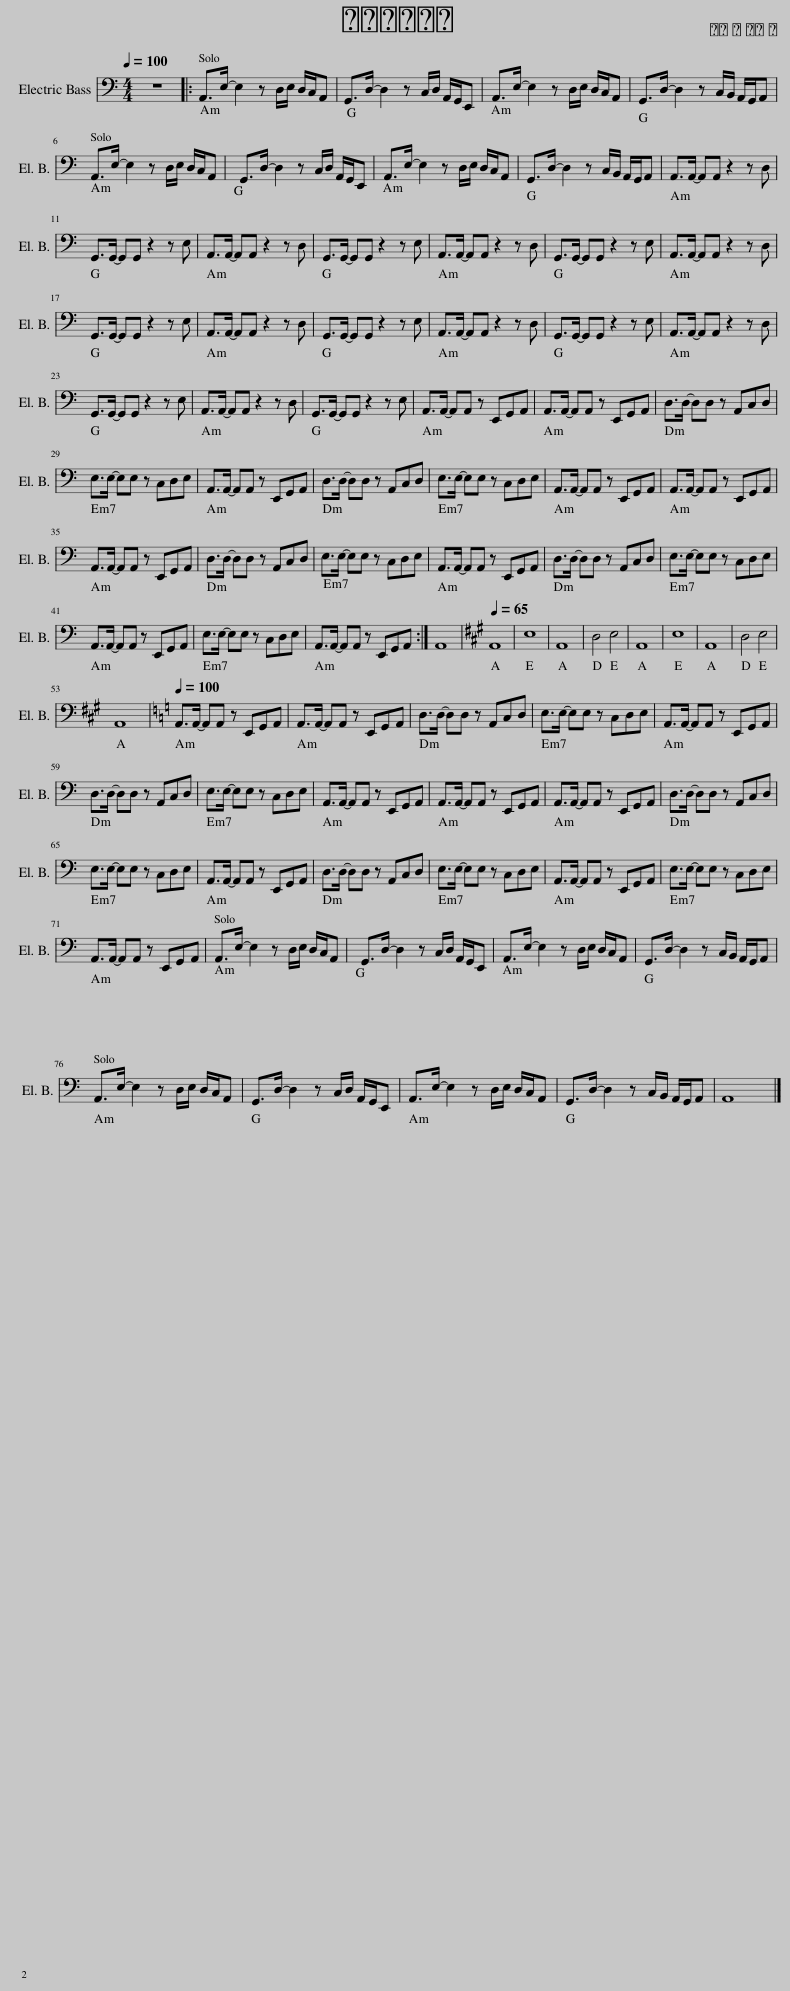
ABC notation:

X:1
%%score 1 { 2 | ( 3 4 ) } 5 6
L:1/8
Q:1/4=100
M:4/4
I:linebreak $
K:C
V:1 treble-8
V:2 treble
V:3 bass
V:4 bass
V:5 bass transpose=-12
V:6 perc
K:none
V:1
 z8 |: a3/2 e'/- e'2 z d'/ e'/ d'/ c'/ a | g3/2 d'/- d'2 z c'/ d'/ a/ g/ e | a3/2 e'/- e'2 z d'/ e'/ d'/ c'/ a | g3/2 d'/- d'2 z c'/ b/ a/ g/ a |$ %5
 a3/2 e'/- e'2 z d'/ e'/ d'/ c'/ a | g3/2 d'/- d'2 z c'/ d'/ a/ g/ e | a3/2 e'/- e'2 z d'/ e'/ d'/ c'/ a | g3/2 d'/- d'2 z c'/ b/ a/ g/ a | z8 |$ %10
 z8 | z8 | z8 | z8 | z8 | %15
 z8 |$ z8 | z8 | z8 | z8 | %20
 z8 | z8 |$ z8 | z8 | z8 | %25
 [ac'e']3/2 [ac'e']/ z [ac'e'] [ac'e']3/2 [ac'e']/ z [ac'e'] | [ac'e']3/2 [ac'e']/ z [ac'e'] [ac'e']3/2 [ac'e']/ z [ac'e'] | [ad'f']3/2 [ad'f']/ z [ad'f'] [ad'f']3/2 [ad'f']/ z [ad'f'] |$ [gbe']3/2 [gbe']/ z [gbe'] [gbe']3/2 [gbe']/ z [gbe'] | [ac'e']3/2 [ac'e']/ z [ac'e'] [ac'e']3/2 [ac'e']/ z [ac'e'] | %30
 [gbd']3/2 [gbd']/ z [gbd'] [gbd']3/2 [gbd']/ z [gbd'] | [gbe']3/2 [gbe']/ z [gbe'] [gbe']3/2 [gbe']/ z [gbe'] | [ac'e']3/2 [ac'e']/ z [ac'e'] [ac'e']3/2 [ac'e']/ z [ac'e'] | [ac'e']3/2 [ac'e']/ z [ac'e'] [ac'e']3/2 [ac'e']/ z [ac'e'] |$ [ac'e']3/2 [ac'e']/ z [ac'e'] [ac'e']3/2 [ac'e']/ z [ac'e'] | %35
 [ad'f']3/2 [ad'f']/ z [ad'f'] [ad'f']3/2 [ad'f']/ z [ad'f'] | [gbe']3/2 [gbe']/ z [gbe'] [gbe']3/2 [gbe']/ z [gbe'] | [ac'e']3/2 [ac'e']/ z [ac'e'] [ac'e']3/2 [ac'e']/ z [ac'e'] | [gbd']3/2 [gbd']/ z [gbd'] [gbd']3/2 [gbd']/ z [gbd'] | [gbe']3/2 [gbe']/ z [gbe'] [gbe']3/2 [gbe']/ z [gbe'] |$ %40
 [ac'e']3/2 [ac'e']/ z [ac'e'] [ac'e']3/2 [ac'e']/ z [ac'e'] | [gbe']3/2 [gbe']/ z [gbe'] [gbe']3/2 [gbe']/ z [gbe'] | [ac'e']3/2 [ac'e']/ z [ac'e'] [ac'e']3/2 [ac'e']/ z [ac'e'] :| [ac'e']8 |[K:A][Q:1/4=65] e'8 | %45
 e'8 | e'8 | f'4 e'4 | e'8 | e'8 | %50
 e'8 | f'4 e'4 |$ e'8 |[K:C][Q:1/4=100] [ac'e']3/2 [ac'e']/ z [ac'e'] [ac'e']3/2 [ac'e']/ z [ac'e'] | [ac'e']3/2 [ac'e']/ z [ac'e'] [ac'e']3/2 [ac'e']/ z [ac'e'] | %55
 [ad'f']3/2 [ad'f']/ z [ad'f'] [ad'f']3/2 [ad'f']/ z [ad'f'] | [gbe']3/2 [gbe']/ z [gbe'] [gbe']3/2 [gbe']/ z [gbe'] | [ac'e']3/2 [ac'e']/ z [ac'e'] [ac'e']3/2 [ac'e']/ z [ac'e'] |$ [gbd']3/2 [gbd']/ z [gbd'] [gbd']3/2 [gbd']/ z [gbd'] | [gbe']3/2 [gbe']/ z [gbe'] [gbe']3/2 [gbe']/ z [gbe'] | %60
 [ac'e']3/2 [ac'e']/ z [ac'e'] [ac'e']3/2 [ac'e']/ z [ac'e'] | [ac'e']3/2 [ac'e']/ z [ac'e'] [ac'e']3/2 [ac'e']/ z [ac'e'] | [ac'e']3/2 [ac'e']/ z [ac'e'] [ac'e']3/2 [ac'e']/ z [ac'e'] | [ad'f']3/2 [ad'f']/ z [ad'f'] [ad'f']3/2 [ad'f']/ z [ad'f'] |$ [gbe']3/2 [gbe']/ z [gbe'] [gbe']3/2 [gbe']/ z [gbe'] | %65
 [ac'e']3/2 [ac'e']/ z [ac'e'] [ac'e']3/2 [ac'e']/ z [ac'e'] | [gbd']3/2 [gbd']/ z [gbd'] [gbd']3/2 [gbd']/ z [gbd'] | [gbe']3/2 [gbe']/ z [gbe'] [gbe']3/2 [gbe']/ z [gbe'] | [ac'e']3/2 [ac'e']/ z [ac'e'] [ac'e']3/2 [ac'e']/ z [ac'e'] | [gbe']3/2 [gbe']/ z [gbe'] [gbe']3/2 [gbe']/ z [gbe'] |$ %70
 [ac'e']3/2 [ac'e']/ z [ac'e'] [ac'e']3/2 [ac'e']/ z [ac'e'] | a3/2 e'/- e'2 z d'/ e'/ d'/ c'/ a | g3/2 d'/- d'2 z c'/ d'/ a/ g/ e | a3/2 e'/- e'2 z d'/ e'/ d'/ c'/ a | g3/2 d'/- d'2 z c'/ b/ a/ g/ a |$ %75
 a3/2 e'/- e'2 z d'/ e'/ d'/ c'/ a | g3/2 d'/- d'2 z c'/ d'/ a/ g/ e | a3/2 e'/- e'2 z d'/ e'/ d'/ c'/ a | g3/2 d'/- d'2 z c'/ b/ a/ g/ a | a8 |] %80
V:2
 z8 |: A3/2 e/- e2 z d/ e/ d/ c/ A | G3/2 d/- d2 z c/ d/ A/ G/ E | A3/2 e/- e2 z d/ e/ d/ c/ A | G3/2 d/- d2 z c/ B/ A/ G/ A |$ %5
 A3/2 e/- e2 z d/ e/ d/ c/ A | G3/2 d/- d2 z c/ d/ A/ G/ E | A3/2 e/- e2 z d/ e/ d/ c/ A | G3/2 d/- d2 z c/ B/ A/ G/ A | z8 |$ %10
 z8 | z8 | z8 | z8 | z8 | %15
 z8 |$ z8 | z8 | z8 | z8 | %20
 z8 | z8 |$ z8 | z8 | z8 | %25
 .[Ace]3/2 [Ace]/ z .[Ace] .[Ace]3/2 [Ace]/ z .[Ace] | .[Ace]3/2 [Ace]/ z .[Ace] .[Ace]3/2 [Ace]/ z .[Ace] | .[Adf]3/2 [Adf]/ z .[Adf] .[Adf]3/2 [Adf]/ z .[Adf] |$ .[GBe]3/2 [GBe]/ z .[GBe] .[GBe]3/2 [GBe]/ z .[GBe] | .[Ace]3/2 [Ace]/ z .[Ace] .[Ace]3/2 [Ace]/ z .[Ace] | %30
 .[GBd]3/2 [GBd]/ z .[GBd] .[GBd]3/2 [GBd]/ z .[GBd] | .[GBe]3/2 [GBe]/ z .[GBe] .[GBe]3/2 [GBe]/ z .[GBe] | .[Ace]3/2 [Ace]/ z .[Ace] .[Ace]3/2 [Ace]/ z .[Ace] | .[Ace]3/2 [Ace]/ z .[Ace] .[Ace]3/2 [Ace]/ z .[Ace] |$ .[Ace]3/2 [Ace]/ z .[Ace] .[Ace]3/2 [Ace]/ z .[Ace] | %35
 .[Adf]3/2 [Adf]/ z .[Adf] .[Adf]3/2 [Adf]/ z .[Adf] | .[GBe]3/2 [GBe]/ z .[GBe] .[GBe]3/2 [GBe]/ z .[GBe] | .[Ace]3/2 [Ace]/ z .[Ace] .[Ace]3/2 [Ace]/ z .[Ace] | .[GBd]3/2 [GBd]/ z .[GBd] .[GBd]3/2 [GBd]/ z .[GBd] | .[GBe]3/2 [GBe]/ z .[GBe] .[GBe]3/2 [GBe]/ z .[GBe] |$ %40
 .[Ace]3/2 [Ace]/ z .[Ace] .[Ace]3/2 [Ace]/ z .[Ace] | .[GBe]3/2 [GBe]/ z .[GBe] .[GBe]3/2 [GBe]/ z .[GBe] | .[Ace]3/2 [Ace]/ z .[Ace] .[Ace]3/2 [Ace]/ z .[Ace] :| [Ace]8 |[K:A] e8 | %45
 e8 | e8 | f4 e4 | e8 | e8 | %50
 e8 | f4 e4 |$ e8 |[K:C] .[Ace]3/2 [Ace]/ z .[Ace] .[Ace]3/2 [Ace]/ z .[Ace] | .[Ace]3/2 [Ace]/ z .[Ace] .[Ace]3/2 [Ace]/ z .[Ace] | %55
 .[Adf]3/2 [Adf]/ z .[Adf] .[Adf]3/2 [Adf]/ z .[Adf] | .[GBe]3/2 [GBe]/ z .[GBe] .[GBe]3/2 [GBe]/ z .[GBe] | .[Ace]3/2 [Ace]/ z .[Ace] .[Ace]3/2 [Ace]/ z .[Ace] |$ .[GBd]3/2 [GBd]/ z .[GBd] .[GBd]3/2 [GBd]/ z .[GBd] | .[GBe]3/2 [GBe]/ z .[GBe] .[GBe]3/2 [GBe]/ z .[GBe] | %60
 .[Ace]3/2 [Ace]/ z .[Ace] .[Ace]3/2 [Ace]/ z .[Ace] | .[Ace]3/2 [Ace]/ z .[Ace] .[Ace]3/2 [Ace]/ z .[Ace] | .[Ace]3/2 [Ace]/ z .[Ace] .[Ace]3/2 [Ace]/ z .[Ace] | .[Adf]3/2 [Adf]/ z .[Adf] .[Adf]3/2 [Adf]/ z .[Adf] |$ .[GBe]3/2 [GBe]/ z .[GBe] .[GBe]3/2 [GBe]/ z .[GBe] | %65
 .[Ace]3/2 [Ace]/ z .[Ace] .[Ace]3/2 [Ace]/ z .[Ace] | .[GBd]3/2 [GBd]/ z .[GBd] .[GBd]3/2 [GBd]/ z .[GBd] | .[GBe]3/2 [GBe]/ z .[GBe] .[GBe]3/2 [GBe]/ z .[GBe] | .[Ace]3/2 [Ace]/ z .[Ace] .[Ace]3/2 [Ace]/ z .[Ace] | .[GBe]3/2 [GBe]/ z .[GBe] .[GBe]3/2 [GBe]/ z .[GBe] |$ %70
 .[Ace]3/2 [Ace]/ z .[Ace] .[Ace]3/2 [Ace]/ z .[Ace] | A3/2 e/- e2 z d/ e/ d/ c/ A | G3/2 d/- d2 z c/ d/ A/ G/ E | A3/2 e/- e2 z d/ e/ d/ c/ A | G3/2 d/- d2 z c/ B/ A/ G/ A |$ %75
 A3/2 e/- e2 z d/ e/ d/ c/ A | G3/2 d/- d2 z c/ d/ A/ G/ E | A3/2 e/- e2 z d/ e/ d/ c/ A | G3/2 d/- d2 z c/ B/ A/ G/ A | A8 |] %80
V:3
 z8 |: A,,3/2 E,/- E,2 z D,/ E,/ D,/ C,/ A,, | G,,3/2 D,/- D,2 z C,/ D,/ A,,/ G,,/ E,, | A,,3/2 E,/- E,2 z D,/ E,/ D,/ C,/ A,, | G,,3/2 D,/- D,2 z C,/ B,,/ A,,/ G,,/ A,, |$ %5
 A,,3/2 E,/- E,2 z D,/ E,/ D,/ C,/ A,, | G,,3/2 D,/- D,2 z C,/ D,/ A,,/ G,,/ E,, | A,,3/2 E,/- E,2 z D,/ E,/ D,/ C,/ A,, | G,,3/2 D,/- D,2 z C,/ B,,/ A,,/ G,,/ A,, | A,,3/2 C,/- C, C, z C,/ C,/ D,/ C,/ A,, |$ %10
 G,,3/2 D,/- D, D, z D,/ D,/ B,,/ G,,/ E,, | A,,3/2 C,/- C, C,- C,/ z/ C,/ C,/ D,/ C,/ A,, | G,,3/2 D,/- D, D,- D,/ z/ D,/ D,/ B,,/ G,,/ A,, | A,,3/2 C,/- C, C, z C,/ C,/ D,/ C,/ A,, | G,,3/2 D,/- D, D, z D,/ D,/ B,,/ G,,/ E,, | %15
 A,,3/2 C,/- C, C,- C,/ z/ C,/ C,/ D,/ C,/ A,, |$ G,,3/2 D,/- D, D,- D,/ z/ D,/ D,/ B,,/ G,,/ A,, | A,,3/2 E,/- E,2 z D,/ E,/ D,/ C,/ A,, | G,,3/2 D,/- D,2 z C,/ D,/ A,,/ G,,/ E,, | A,,3/2 E,/- E,2 z D,/ E,/ D,/ C,/ A,, | %20
 G,,3/2 D,/- D,2 z C,/ B,,/ A,,/ G,,/ A,, | A,,3/2 E,/- E,2 z D,/ E,/ D,/ C,/ A,, |$ G,,3/2 D,/- D,2 z C,/ D,/ A,,/ G,,/ E,, | A,,3/2 E,/- E,2 z D,/ E,/ D,/ C,/ A,, | G,,3/2 D,/- D,2 z C,/ B,,/ A,,/ G,,/ A,, | %25
 .A,,3/2 A,,/ z/ G,,/ .A,, z E,,/ E,,/ G,, A,, | .A,,3/2 A,,/ z/ G,,/ .A,, z E,,/ E,,/ G,, A,, | .D,3/2 D,/ z/ C,/ .D, z A,,/ A,,/ C, D, |$ .D,3/2 D,/ z/ C,/ .D, z A,,/ A,,/ G,, E,, | .A,,3/2 A,,/ z/ G,,/ .A,, z E,,/ E,,/ G,, A,, | %30
 .D,3/2 D,/ z/ C,/ .D, z A,,/ A,,/ C, D, | .E,3/2 E,/ z/ D,/ .E, z G,,/ G,,/ B,, E, | .A,,3/2 A,,/ z/ G,,/ .A,, z C,/ C,/ G,, A,, | .A,,3/2 A,,/ z/ G,,/ .A,, z E,,/ E,,/ G,, A,, |$ .A,,3/2 A,,/ z/ G,,/ .A,, z E,,/ E,,/ G,, A,, | %35
 .D,3/2 D,/ z/ C,/ .D, z A,,/ A,,/ C, D, | .D,3/2 D,/ z/ C,/ .D, z A,,/ A,,/ G,, E,, | .A,,3/2 A,,/ z/ G,,/ .A,, z E,,/ E,,/ G,, A,, | .D,3/2 D,/ z/ C,/ .D, z A,,/ A,,/ C, D, | .E,3/2 E,/ z/ D,/ .E, z G,,/ G,,/ B,, E, |$ %40
 .A,,3/2 A,,/ z/ G,,/ .A,, z C,/ C,/ G,, A,, | .E,3/2 E,/ z/ D,/ .E, z G,,/ G,,/ B,, E, | .A,,3/2 A,,/ z/ G,,/ .A,, z C,/ C,/ G,, A,, :| A,,8 |[K:A] [Ac]8 | %45
 [GB]8 | [Ac]8 | [Ad]4 [GB]4 | [Ac]8 | [GB]8 | %50
 [Ac]8 | [Ad]4 [GB]4 |$ c8 |[K:C] .A,,3/2 A,,/ z/ G,,/ .A,, z E,,/ E,,/ G,, A,, | .A,,3/2 A,,/ z/ G,,/ .A,, z E,,/ E,,/ G,, A,, | %55
 .D,3/2 D,/ z/ C,/ .D, z A,,/ A,,/ C, D, | .D,3/2 D,/ z/ C,/ .D, z A,,/ A,,/ G,, E,, | .A,,3/2 A,,/ z/ G,,/ .A,, z E,,/ E,,/ G,, A,, |$ .D,3/2 D,/ z/ C,/ .D, z A,,/ A,,/ C, D, | .E,3/2 E,/ z/ D,/ .E, z G,,/ G,,/ B,, E, | %60
 .A,,3/2 A,,/ z/ G,,/ .A,, z C,/ C,/ G,, A,, | .A,,3/2 A,,/ z/ G,,/ .A,, z E,,/ E,,/ G,, A,, | .A,,3/2 A,,/ z/ G,,/ .A,, z E,,/ E,,/ G,, A,, | .D,3/2 D,/ z/ C,/ .D, z A,,/ A,,/ C, D, |$ .D,3/2 D,/ z/ C,/ .D, z A,,/ A,,/ G,, E,, | %65
 .A,,3/2 A,,/ z/ G,,/ .A,, z E,,/ E,,/ G,, A,, | .D,3/2 D,/ z/ C,/ .D, z A,,/ A,,/ C, D, | .E,3/2 E,/ z/ D,/ .E, z G,,/ G,,/ B,, E, | .A,,3/2 A,,/ z/ G,,/ .A,, z C,/ C,/ G,, A,, | .E,3/2 E,/ z/ D,/ .E, z G,,/ G,,/ B,, E, |$ %70
 .A,,3/2 A,,/ z/ G,,/ .A,, z C,/ C,/ G,, A,, | A,,3/2 E,/- E,2 z D,/ E,/ D,/ C,/ A,, | G,,3/2 D,/- D,2 z C,/ D,/ A,,/ G,,/ E,, | A,,3/2 E,/- E,2 z D,/ E,/ D,/ C,/ A,, | G,,3/2 D,/- D,2 z C,/ B,,/ A,,/ G,,/ A,, |$ %75
 A,,3/2 E,/- E,2 z D,/ E,/ D,/ C,/ A,, | G,,3/2 D,/- D,2 z C,/ D,/ A,,/ G,,/ E,, | A,,3/2 E,/- E,2 z D,/ E,/ D,/ C,/ A,, | G,,3/2 D,/- D,2 z C,/ B,,/ A,,/ G,,/ .A,, | A,,8 |] %80
V:4
 x8 |: x8 | x8 | x8 | x8 |$ %5
 x8 | x8 | x8 | x8 | x8 |$ %10
 x8 | x8 | x8 | x8 | x8 | %15
 x8 |$ x8 | x8 | x8 | x8 | %20
 x8 | x8 |$ x8 | x8 | x8 | %25
 x8 | x8 | x8 |$ x8 | x8 | %30
 x8 | x8 | x8 | x8 |$ x8 | %35
 x8 | x8 | x8 | x8 | x8 |$ %40
 x8 | x8 | x8 :| x8 |[K:A] x8 | %45
 x8 | x8 | x8 | x8 | x8 | %50
 x8 | x8 |$ A8 |[K:C] x8 | x8 | %55
 x8 | x8 | x8 |$ x8 | x8 | %60
 x8 | x8 | x8 | x8 |$ x8 | %65
 x8 | x8 | x8 | x8 | x8 |$ %70
 x8 | x8 | x8 | x8 | x8 |$ %75
 x8 | x8 | x8 | x8 | x8 |] %80
V:5
 z8 |: A,,>E,- E,2 z D,/E,/ D,/C,/A,, | G,,>D,- D,2 z C,/D,/ A,,/G,,/E,, | A,,>E,- E,2 z D,/E,/ D,/C,/A,, | G,,>D,- D,2 z C,/B,,/ A,,/G,,/A,, |$ %5
 A,,>E,- E,2 z D,/E,/ D,/C,/A,, | G,,>D,- D,2 z C,/D,/ A,,/G,,/E,, | A,,>E,- E,2 z D,/E,/ D,/C,/A,, | G,,>D,- D,2 z C,/B,,/ A,,/G,,/A,, | A,,>A,,- A,,A,, z2 z D, |$ %10
 G,,>G,,- G,,G,, z2 z E, | A,,>A,,- A,,A,, z2 z D, | G,,>G,,- G,,G,, z2 z E, | A,,>A,,- A,,A,, z2 z D, | G,,>G,,- G,,G,, z2 z E, | %15
 A,,>A,,- A,,A,, z2 z D, |$ G,,>G,,- G,,G,, z2 z E, | A,,>A,,- A,,A,, z2 z D, | G,,>G,,- G,,G,, z2 z E, | A,,>A,,- A,,A,, z2 z D, | %20
 G,,>G,,- G,,G,, z2 z E, | A,,>A,,- A,,A,, z2 z D, |$ G,,>G,,- G,,G,, z2 z E, | A,,>A,,- A,,A,, z2 z D, | G,,>G,,- G,,G,, z2 z E, | %25
 A,,>A,,- A,,A,, z E,,G,,A,, | A,,>A,,- A,,A,, z E,,G,,A,, | D,>D,- D,D, z A,,C,D, |$ E,>E,- E,E, z C,D,E, | A,,>A,,- A,,A,, z E,,G,,A,, | %30
 D,>D,- D,D, z A,,C,D, | E,>E,- E,E, z C,D,E, | A,,>A,,- A,,A,, z E,,G,,A,, | A,,>A,,- A,,A,, z E,,G,,A,, |$ A,,>A,,- A,,A,, z E,,G,,A,, | %35
 D,>D,- D,D, z A,,C,D, | E,>E,- E,E, z C,D,E, | A,,>A,,- A,,A,, z E,,G,,A,, | D,>D,- D,D, z A,,C,D, | E,>E,- E,E, z C,D,E, |$ %40
 A,,>A,,- A,,A,, z E,,G,,A,, | E,>E,- E,E, z C,D,E, | A,,>A,,- A,,A,, z E,,G,,A,, :| A,,8 |[K:A] A,,8 | %45
 E,8 | A,,8 | D,4 E,4 | A,,8 | E,8 | %50
 A,,8 | D,4 E,4 |$ A,,8 |[K:C] A,,>A,,- A,,A,, z E,,G,,A,, | A,,>A,,- A,,A,, z E,,G,,A,, | %55
 D,>D,- D,D, z A,,C,D, | E,>E,- E,E, z C,D,E, | A,,>A,,- A,,A,, z E,,G,,A,, |$ D,>D,- D,D, z A,,C,D, | E,>E,- E,E, z C,D,E, | %60
 A,,>A,,- A,,A,, z E,,G,,A,, | A,,>A,,- A,,A,, z E,,G,,A,, | A,,>A,,- A,,A,, z E,,G,,A,, | D,>D,- D,D, z A,,C,D, |$ E,>E,- E,E, z C,D,E, | %65
 A,,>A,,- A,,A,, z E,,G,,A,, | D,>D,- D,D, z A,,C,D, | E,>E,- E,E, z C,D,E, | A,,>A,,- A,,A,, z E,,G,,A,, | E,>E,- E,E, z C,D,E, |$ %70
 A,,>A,,- A,,A,, z E,,G,,A,, | A,,>E,- E,2 z D,/E,/ D,/C,/A,, | G,,>D,- D,2 z C,/D,/ A,,/G,,/E,, | A,,>E,- E,2 z D,/E,/ D,/C,/A,, | G,,>D,- D,2 z C,/B,,/ A,,/G,,/A,, |$ %75
 A,,>E,- E,2 z D,/E,/ D,/C,/A,, | G,,>D,- D,2 z C,/D,/ A,,/G,,/E,, | A,,>E,- E,2 z D,/E,/ D,/C,/A,, | G,,>D,- D,2 z C,/B,,/ A,,/G,,/A,, | A,,8 |] %80
V:6
 ^g2 ^g2 ^g2 ^g2 |: [F^a]3/2 [c^g]/ z [^c^g] [F^g]3/2 [c^g]/ ^g [^c^g] | [F^a]3/2 [c^g]/ z [^c^g] [F^g]3/2 [c^g]/ ^g [^c^g] | [F^a]3/2 [c^g]/ z [^c^g] [F^g]3/2 [c^g]/ ^g [^c^g] | [F^a]3/2 [c^g]/ z [^c^g] [F^g]3/2 [c^g]/ ^g [c^g]/ [c^g]/ |$ %5
 [F^a]3/2 [c^g]/ z [^c^g] [F^g]3/2 [c^g]/ ^g [^c^g] | [F^a]3/2 [c^g]/ z [^c^g] [F^g]3/2 [c^g]/ ^g [^c^g] | [F^a]3/2 [c^g]/ z [^c^g] [F^g]3/2 [c^g]/ ^g [^c^g] | [F^a]3/2 [c^g]/ z [^c^g] [F^g] [c^g]/ [c^g]/ [F^g] [c^g]/ [c^g]/ | [F^g] ^g/ F/ [^c^g] ^g [F^g] ^g/ F/ [^c^g]/ F/ ^g |$ %10
 [F^g] ^g/ F/ [^c^g] ^g [F^g] ^g/ F/ [^c^g]/ F/ ^g | [F^g] ^g/ F/ [^c^g] ^g [F^g] ^g/ F/ [^c^g]/ F/ ^g | [F^g] ^g/ F/ [^c^g] ^g [F^g] ^g/ F/ [^c^g] [c^g]/ [c^g]/ | [F^g] ^g/ F/ [^c^g] ^g [F^g] ^g/ F/ [^c^g]/ F/ ^g | [F^g] ^g/ F/ [^c^g] ^g [F^g] ^g/ F/ [^c^g]/ F/ ^g | %15
 [F^g] ^g/ F/ [^c^g] ^g [F^g] ^g/ F/ [^c^g]/ F/ ^g |$ [F^g] ^g/ F/ [^c^g] ^g [F^g] ^g/ F/ [c^g]/ [c^g]/ [c^g]/ [c^g]/ | [F^a] ^g/ F/ [c^g] ^g [F^g] ^g/ F/ [c^g]/ F/ ^g | [F^a] ^g/ F/ [c^g] ^g [F^g] ^g/ F/ [c^g]/ F/ ^g | [F^a] ^g/ F/ [c^g] ^g [F^g] ^g/ F/ [c^g]/ F/ ^g | %20
 [F^a] ^g/ F/ [c^g] ^g [F^g] ^g/ F/ [F^g]/ ^c/ [c^g]/ [c^g]/ | [F^a] ^g/ F/ [c^g] ^g [F^g] ^g/ F/ [c^g]/ F/ ^g |$ [F^a] ^g/ F/ [c^g] ^g [F^g] ^g/ F/ [c^g]/ F/ ^g | [F^a] ^g/ F/ [c^g] ^g [F^g] ^g/ F/ [c^g]/ F/ ^g | [F^a] ^g/ F/ [c^g] ^g [F^g] [c^g]/ [F^g]/ [c^g]/ [c^g]/ [c^g]/ [c^g]/ | %25
 [F^a] ^g/ c/ [F^g] [c^g] [F^g] ^g/ c/ [F^g]/ ^c/ [c^g] | [F^a] ^g/ c/ [F^g] [c^g] [F^g] ^g/ c/ [F^g]/ ^c/ [c^g] | [F^a] ^g/ c/ [F^g] [c^g] [F^g] ^g/ c/ [F^g]/ ^c/ [c^g] |$ [F^a] ^g/ c/ [F^g] [c^g] [F^g] ^g/ c/ c/ F/ c/ c/ | [F^a] ^g/ c/ [F^g] [c^g] [F^g] ^g/ c/ [F^g]/ ^c/ [c^g] | %30
 [F^a] ^g/ c/ [F^g] [c^g] [F^g] ^g/ c/ [F^g]/ ^c/ [c^g] | [F^a] ^g/ c/ [F^g] [c^g] [F^g] ^g/ c/ [F^g]/ ^c/ [c^g] | [F^a] ^g/ c/ [F^g] [c^g] [F^g] ^g/ c/ c/ c/ c/ c/ | [F^a] ^g/ c/ [F^g] [c^g] [F^g] ^g/ c/ [F^g]/ ^c/ [c^g] |$ [F^a] ^g/ c/ [F^g] [c^g] [F^g] ^g/ c/ [F^g]/ ^c/ [c^g] | %35
 [F^a] ^g/ c/ [F^g] [c^g] [F^g] ^g/ c/ [F^g]/ ^c/ [c^g] | [F^a] ^g/ c/ [F^g] [c^g] [F^g] ^g/ c/ c/ F/ c/ c/ | [F^a] ^g/ c/ [F^g] [c^g] [F^g] ^g/ c/ [F^g]/ ^c/ [c^g] | [F^a] ^g/ c/ [F^g] [c^g] [F^g] ^g/ c/ [F^g]/ ^c/ [c^g] | [F^a] ^g/ c/ [F^g] [c^g] [F^g] ^g/ c/ [F^g]/ ^c/ [c^g] |$ %40
 [F^a] ^g/ c/ [F^g] [c^g] [F^g] ^g/ c/ c/ c/ c/ c/ | [F^a] ^g/ c/ [F^g] [c^g] [F^g] ^g/ c/ [F^g]/ ^c/ [c^g] | [F^a] ^g/ c/ [F^g] [c^g] c/ c/ c/ c/ c/ c/ c/ c/ :| [F^e]4 z4 | ^e2 ^g2 ^g2 ^g2 | %45
 ^e2 ^g2 ^g2 ^g2 | ^e2 ^g2 ^g2 ^g2 | ^e2 ^g2 ^g2 ^g2 | ^e2 ^g2 ^g2 ^g2 | ^e2 ^g2 ^g2 ^g2 | %50
 ^e2 ^g2 ^g2 ^g2 | ^e2 ^g2 ^e2 ^g2 |$ ^e2 ^g2 ^g/4 ^g/4 ^g/4 ^g/4 ^g/4 ^g/4 ^g/4 ^g/4 ^g/4 ^g/4 ^g/4 ^g/4 ^g/4 ^g/4 ^g/4 ^g/4 | [F^a] ^g/ c/ [F^g] [c^g] [F^g] ^g/ c/ [F^g]/ ^c/ [c^g] | [F^a] ^g/ c/ [F^g] [c^g] [F^g] ^g/ c/ [F^g]/ ^c/ [c^g] | %55
 [F^a] ^g/ c/ [F^g] [c^g] [F^g] ^g/ c/ [F^g]/ ^c/ [c^g] | [F^a] ^g/ c/ [F^g] [c^g] [F^g] ^g/ c/ c/ F/ c/ c/ | [F^a] ^g/ c/ [F^g] [c^g] [F^g] ^g/ c/ [F^g]/ ^c/ [c^g] |$ [F^a] ^g/ c/ [F^g] [c^g] [F^g] ^g/ c/ [F^g]/ ^c/ [c^g] | [F^a] ^g/ c/ [F^g] [c^g] [F^g] ^g/ c/ [F^g]/ ^c/ [c^g] | %60
 [F^a] ^g/ c/ [F^g] [c^g] [F^g] ^g/ c/ c/ c/ c/ c/ | [F^a] ^g/ c/ [F^g] [c^g] [F^g] ^g/ c/ [F^g]/ ^c/ [c^g] | [F^a] ^g/ c/ [F^g] [c^g] [F^g] ^g/ c/ [F^g]/ ^c/ [c^g] | [F^a] ^g/ c/ [F^g] [c^g] [F^g] ^g/ c/ [F^g]/ ^c/ [c^g] |$ [F^a] ^g/ c/ [F^g] [c^g] [F^g] ^g/ c/ c/ F/ c/ c/ | %65
 [F^a] ^g/ c/ [F^g] [c^g] [F^g] ^g/ c/ [F^g]/ ^c/ [c^g] | [F^a] ^g/ c/ [F^g] [c^g] [F^g] ^g/ c/ [F^g]/ ^c/ [c^g] | [F^a] ^g/ c/ [F^g] [c^g] [F^g] ^g/ c/ [F^g]/ ^c/ [c^g] | [F^a] ^g/ c/ [F^g] [c^g] [F^g] ^g/ c/ c/ c/ c/ c/ | [F^a] ^g/ c/ [F^g] [c^g] [F^g] ^g/ c/ [F^g]/ ^c/ [c^g] |$ %70
 [F^a] ^g/ c/ [F^g] [c^g] c/ c/ c/ c/ c/ c/ c/ c/ | [F^a]3/2 [c^g]/ z [^c^g] [F^g]3/2 [c^g]/ ^g [^c^g] | [F^a]3/2 [c^g]/ z [^c^g] [F^g]3/2 [c^g]/ ^g [^c^g] | [F^a]3/2 [c^g]/ z [^c^g] [F^g]3/2 [c^g]/ ^g [^c^g] | [F^a]3/2 [c^g]/ z [^c^g] [F^g]3/2 [c^g]/ ^g [c^g]/ [c^g]/ |$ %75
 [F^a]3/2 [c^g]/ z [^c^g] [F^g]3/2 [c^g]/ ^g [^c^g] | [F^a]3/2 [c^g]/ z [^c^g] [F^g]3/2 [c^g]/ ^g [^c^g] | [F^a]3/2 [c^g]/ z [^c^g] [F^g]3/2 [c^g]/ ^g [^c^g] | [F^a]3/2 [c^g]/ z [^c^g] [F^g] [c^g]/ [c^g]/ [F^g] [c^g]/ [c^g]/ | [F^a]3/2 z/ z2 z4 |] %80
